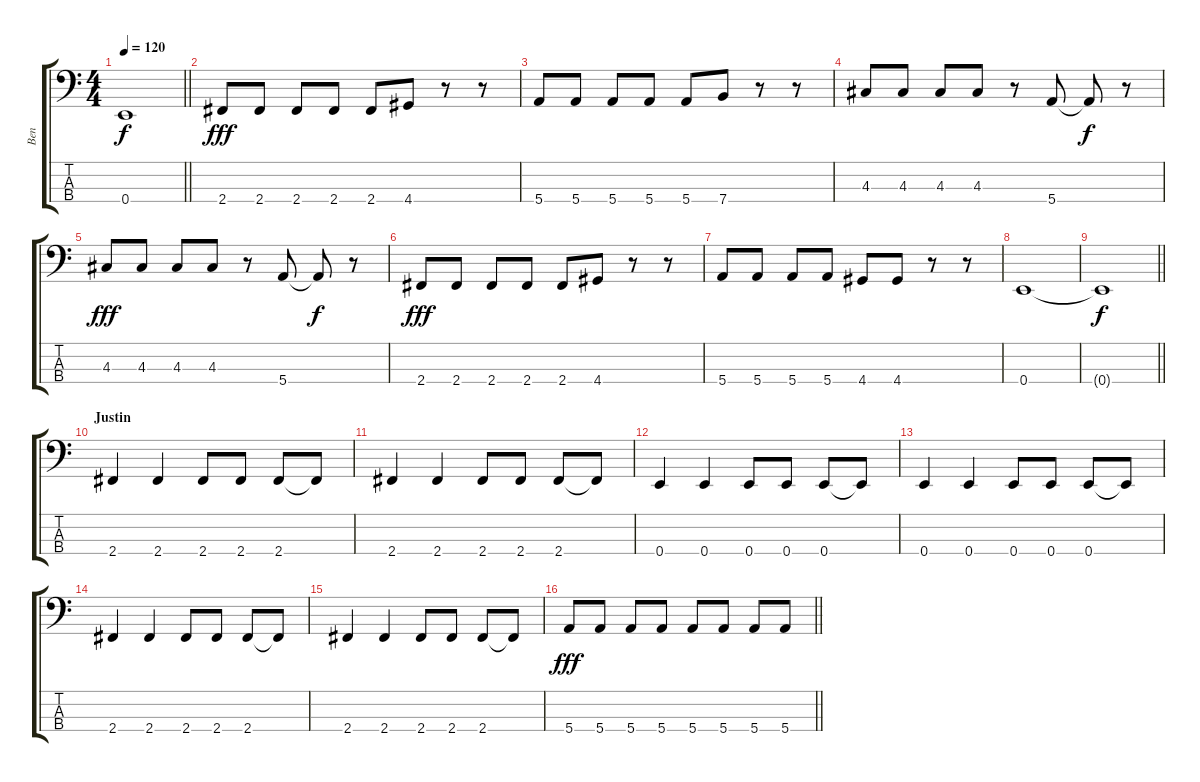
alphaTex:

\track ("Ben" "Ben") {instrument electricbasspick}
\staff {score tabs}
\tuning (G2 D2 A1 E1) {hide}
\ts (4 4)
\tempo 120
\clef f4
\barLineRight lightlight
\ks c
0.4{t}.1{dy f} |
2.4.8{dy fff} 2.4.8 2.4.8 2.4.8 2.4.8 4.4.8 r.8 r.8 |
5.4.8 5.4.8 5.4.8 5.4.8 5.4.8 7.4.8 r.8 r.8 |
4.3.8 4.3.8 4.3.8 4.3.8 r.8 5.4.8 5.4{t}.8{dy f} r.8 |
4.3.8{dy fff} 4.3.8 4.3.8 4.3.8 r.8 5.4.8 5.4{t}.8{dy f} r.8 |
2.4.8{dy fff} 2.4.8 2.4.8 2.4.8 2.4.8 4.4.8 r.8 r.8 |
5.4.8 5.4.8 5.4.8 5.4.8 4.4.8 4.4.8 r.8 r.8 |
0.4.1 |
\barLineRight lightlight
0.4{t}.1{dy f} |
\section ("" "Justin")
2.4.4 2.4.4 2.4.8 2.4.8 2.4.8 2.4{t}.8 |
2.4.4 2.4.4 2.4.8 2.4.8 2.4.8 2.4{t}.8 |
0.4.4 0.4.4 0.4.8 0.4.8 0.4.8 0.4{t}.8 |
0.4.4 0.4.4 0.4.8 0.4.8 0.4.8 0.4{t}.8 |
2.4.4 2.4.4 2.4.8 2.4.8 2.4.8 2.4{t}.8 |
2.4.4 2.4.4 2.4.8 2.4.8 2.4.8 2.4{t}.8 |
\barLineRight lightlight
5.4.8{dy fff} 5.4.8 5.4.8 5.4.8 5.4.8 5.4.8 5.4.8 5.4.8
